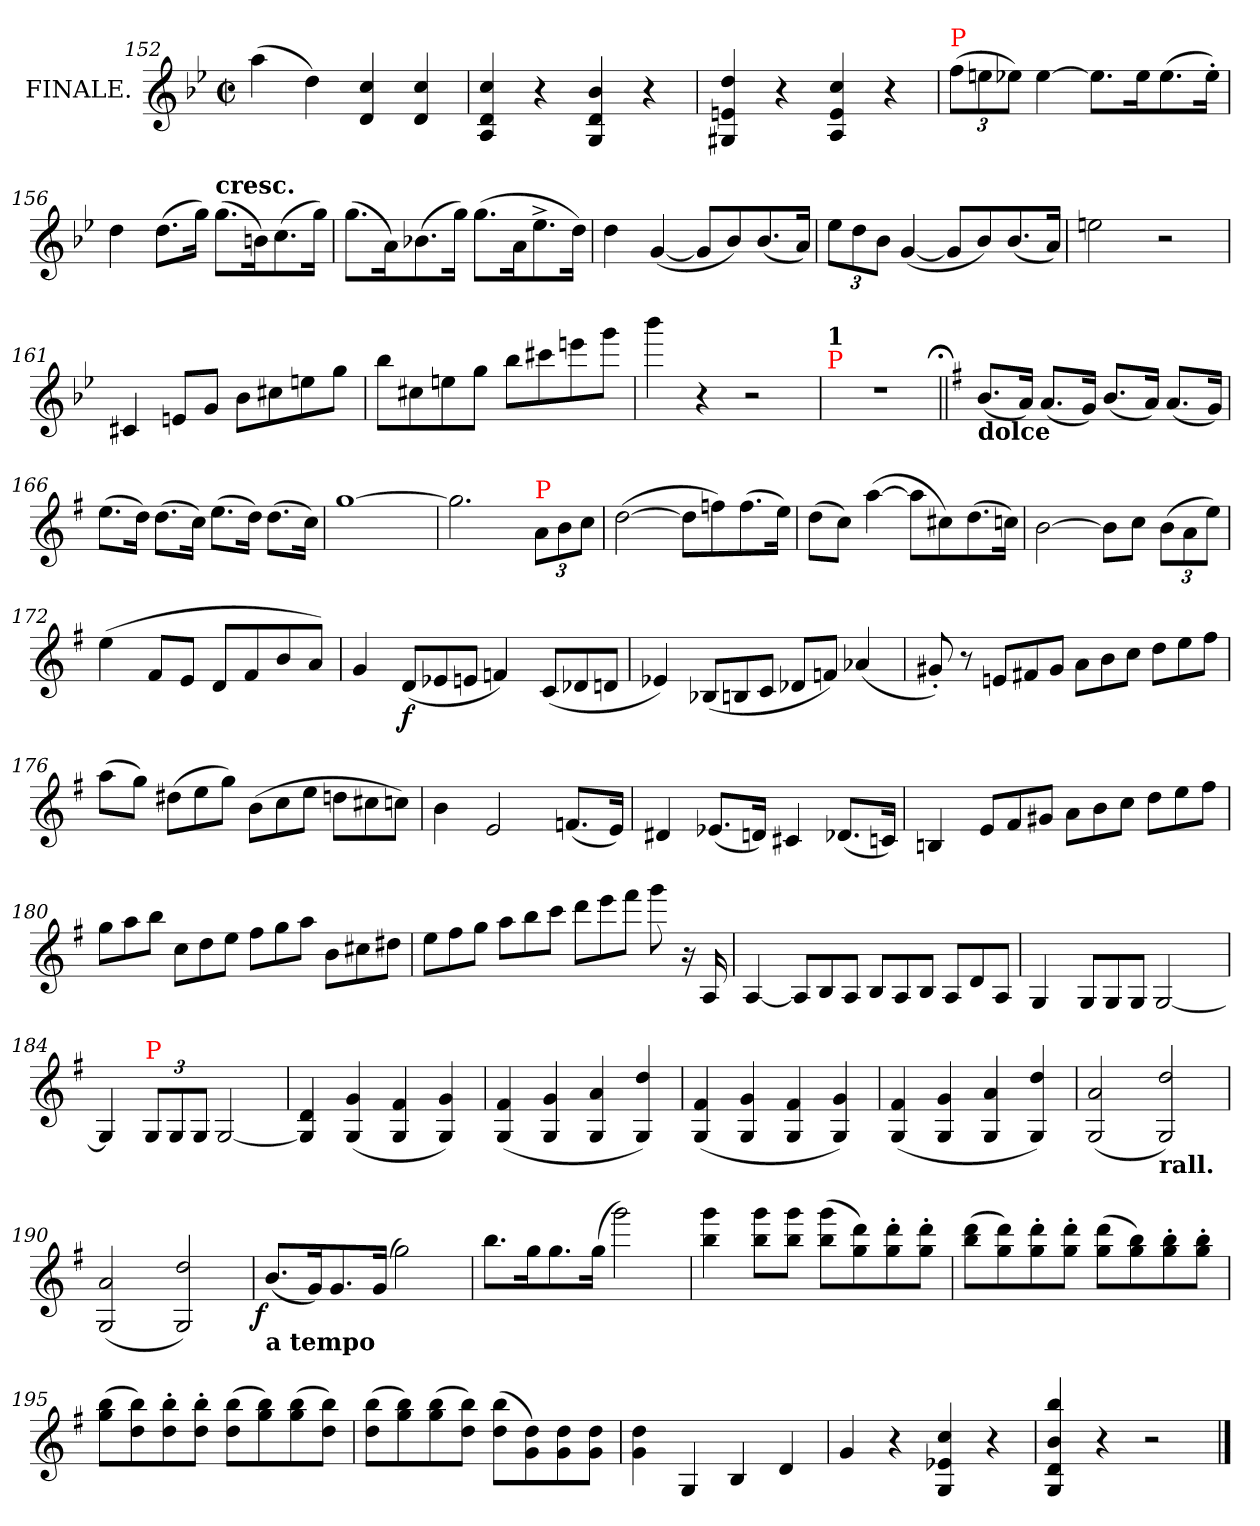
**kern	**dynam
*part1	*part1
*staff1	*staff1
*I"FINALE.	*
*clefG2	*
*k[b-e-]	*
*M2/2	*
*met(c|)	*
=152	=152
(>4aa	.
4dd)	.
4cc 4d	.
4cc 4d	.
=153	=153
4cc 4d 4A	.
4r	.
4b- 4d 4G	.
4r	.
=154	=154
4dd 4en 4G#X	.
4r	.
4cc 4e 4A	.
4r	.
=155	=155
*Xbrackettup	*
!LO:TX:a:color=red:t=P	!
(>12ffL	.
12een	.
12ee-XJ)	.
[4ee-	.
8.ee-L]	.
16ee-k	.
(>8.ee-	.
16ee-'>Jk)	.
=156	=156
4dd	.
(>8.dd\L	.
16ggJk)	.
!LO:TX:B:t=cresc.	!
(>8.gg\L	.
16bnk)	.
(>8.cc	.
16ggJk)	.
=157	=157
(>8.gg\L	.
16ak)	.
(>8.b-X	.
16ggJk)	.
(>8.gg\L	.
16ak	.
8.ee-^>	.
16ddJk)	.
=158	=158
4dd	.
(<[4g	.
8gL]	.
8b-)	.
(<8.b-	.
16aJk)	.
=159	=159
12ee-L	.
12dd	.
12b-J	.
(<[4g	.
8gL]	.
8b-)	.
(<8.b-	.
16aJk)	.
=160	=160
2een	.
2r	.
=161	=161
4c#X	.
8enL	.
8gJ	.
8b-L	.
8cc#X	.
8een	.
8ggJ	.
=162	=162
8bb-L	.
8cc#X	.
8een	.
8ggJ	.
8bb-L	.
8ccc#X	.
8eeen	.
8gggJ	.
=163	=163
4bbb-	.
4r	.
2r	.
=164	=164
!LO:TX:a:color=red:t=P	!
!LO:TX:a:B:t=1	!
1r	.
=165||;	=165||;
*k[f#]	*
!LO:TX:b:B:t=dolce	!
(<8.bL	.
16aJk)	.
(<8.aL	.
16gJk)	.
(<8.bL	.
16aJk)	.
(<8.aL	.
16gJk)	.
=166	=166
(>8.eeL	.
16ddJk)	.
(>8.ddL	.
16ccJk)	.
(>8.eeL	.
16ddJk)	.
(>8.ddL	.
16ccJk)	.
=167	=167
[1gg	.
=168	=168
2.gg]	.
!LO:TX:a:color=red:t=P	!
12a\L	.
12b	.
12ccJ	.
=169	=169
(>[2dd	.
8ddL]	.
8ffn)	.
(>8.ff	.
16eeJk)	.
=170	=170
(>8ddL	.
8ccJ)	.
(>[4aa	.
8aaL]	.
8cc#X)	.
(>8.dd	.
16ccnJk)	.
=171	=171
[2b	.
8bL]	.
8ccJ	.
(>12bL	.
12a	.
12eeJ)	.
=172	=172
(<4ee	.
8f#L	.
8eJ	.
8dL	.
8f#	.
8b	.
8aJ)	.
=173	=173
4g	.
*Xtuplet	*
(<12dL	f
12e-X	.
12enJ	.
4fn)	.
(<12cL	.
12d-X	.
12dnJ	.
=174	=174
4e-X)	.
(<12B-XL	.
12Bn	.
12cJ	.
8d-XL	.
8fnJ)	.
(<4a-X	.
=175	=175
8g#X'<)	.
8r	.
12enL	.
12f#X	.
12g#J	.
12a\L	.
12b	.
12ccJ	.
12dd\L	.
12ee	.
12ff#J	.
=176	=176
(>8aaL	.
8ggJ)	.
(>12dd#XL	.
12ee	.
12ggJ)	.
(>12bL	.
12cc	.
12eeJ	.
12ddnL	.
12cc#X	.
12ccnJ)	.
=177	=177
4b	.
2e	.
(<8.fnL	.
16eJk)	.
=178	=178
4d#X	.
(<8.e-XL	.
16dnJk)	.
4c#X	.
(<8.d-XL	.
16cnJk)	.
=179	=179
4Bn	.
12eL	.
12f#	.
12g#XJ	.
12aL	.
12b	.
12ccJ	.
12ddL	.
12ee	.
12ff#J	.
=180	=180
12ggL	.
12aa	.
12bbJ	.
12ccL	.
12dd	.
12eeJ	.
12ff#L	.
12gg	.
12aaJ	.
12bL	.
12cc#X	.
12dd#XJ	.
=181	=181
12eeL	.
12ff#	.
12ggJ	.
12aaL	.
12bb	.
12cccJ	.
12ddd\L	.
12eee	.
12fff#J	.
8ggg	.
16r	.
16A	.
=182	=182
[4A	.
12AL]	.
12B	.
12AJ	.
12BL	.
12A	.
12BJ	.
12AL	.
12d	.
12AJ	.
=183	=183
4G	.
12GL	.
12G	.
12GJ	.
[2G	.
=184	=184
4G]	.
*tuplet	*
!LO:TX:a:color=red:t=P	!
12GL	.
12G	.
12GJ	.
[2G	.
=185	=185
4d 4G]	.
(>4g 4G	.
4f# 4G	.
4g 4G)	.
=186	=186
(>4f# 4G	.
4g 4G	.
4a 4G	.
4dd 4G)	.
=187	=187
(>4f# 4G	.
4g 4G	.
4f# 4G	.
4g 4G)	.
=188	=188
(>4f# 4G	.
4g 4G	.
4a 4G	.
4dd 4G)	.
=189	=189
(>2a 2G	.
!LO:TX:b:B:t=rall.	!
2dd 2G)	.
=190	=190
(>2a 2G	.
2dd 2G)	.
=191	=191
!LO:TX:b:B:t=a tempo	!
!	!LO:DY:rj
(<8.b/L	f
16gk)	.
8.g	.
(>16gJk	.
2gg)	.
=192	=192
8.bbL	.
16ggk	.
8.gg	.
(>16ggJk	.
2ggg)	.
=193	=193
4ggg 4bb	.
8ggg 8bbL	.
8ggg 8bbJ	.
(>8ggg 8bbL	.
8ddd 8gg)	.
8ddd'> 8gg'>	.
8ddd'> 8gg'>J	.
=194	=194
(>8ddd 8bbL	.
8ddd 8gg)	.
8ddd'> 8gg'>	.
8ddd'> 8gg'>J	.
(>8ddd 8ggL	.
8bb 8gg)	.
8bb'> 8gg'>	.
8bb'> 8gg'>J	.
=195	=195
(>8bb 8ggL	.
8bb 8dd)	.
8bb'> 8dd'>	.
8bb'> 8dd'>J	.
(>8bb 8ddL	.
8bb 8gg)	.
(>8bb 8gg	.
8bb 8ddJ)	.
=196	=196
(>8bb 8ddL	.
8bb 8gg)	.
(>8bb 8gg	.
8bb 8ddJ)	.
(>8bb 8ddL	.
8dd 8g)	.
8dd 8g	.
8dd 8gJ	.
=197	=197
4dd 4g	.
4G	.
4B	.
4d	.
=198	=198
4g	.
4r	.
4cc 4e-X 4G	.
4r	.
=199	=199
4bb 4b 4d 4G	.
4r	.
2r	.
==	==
*-	*-
